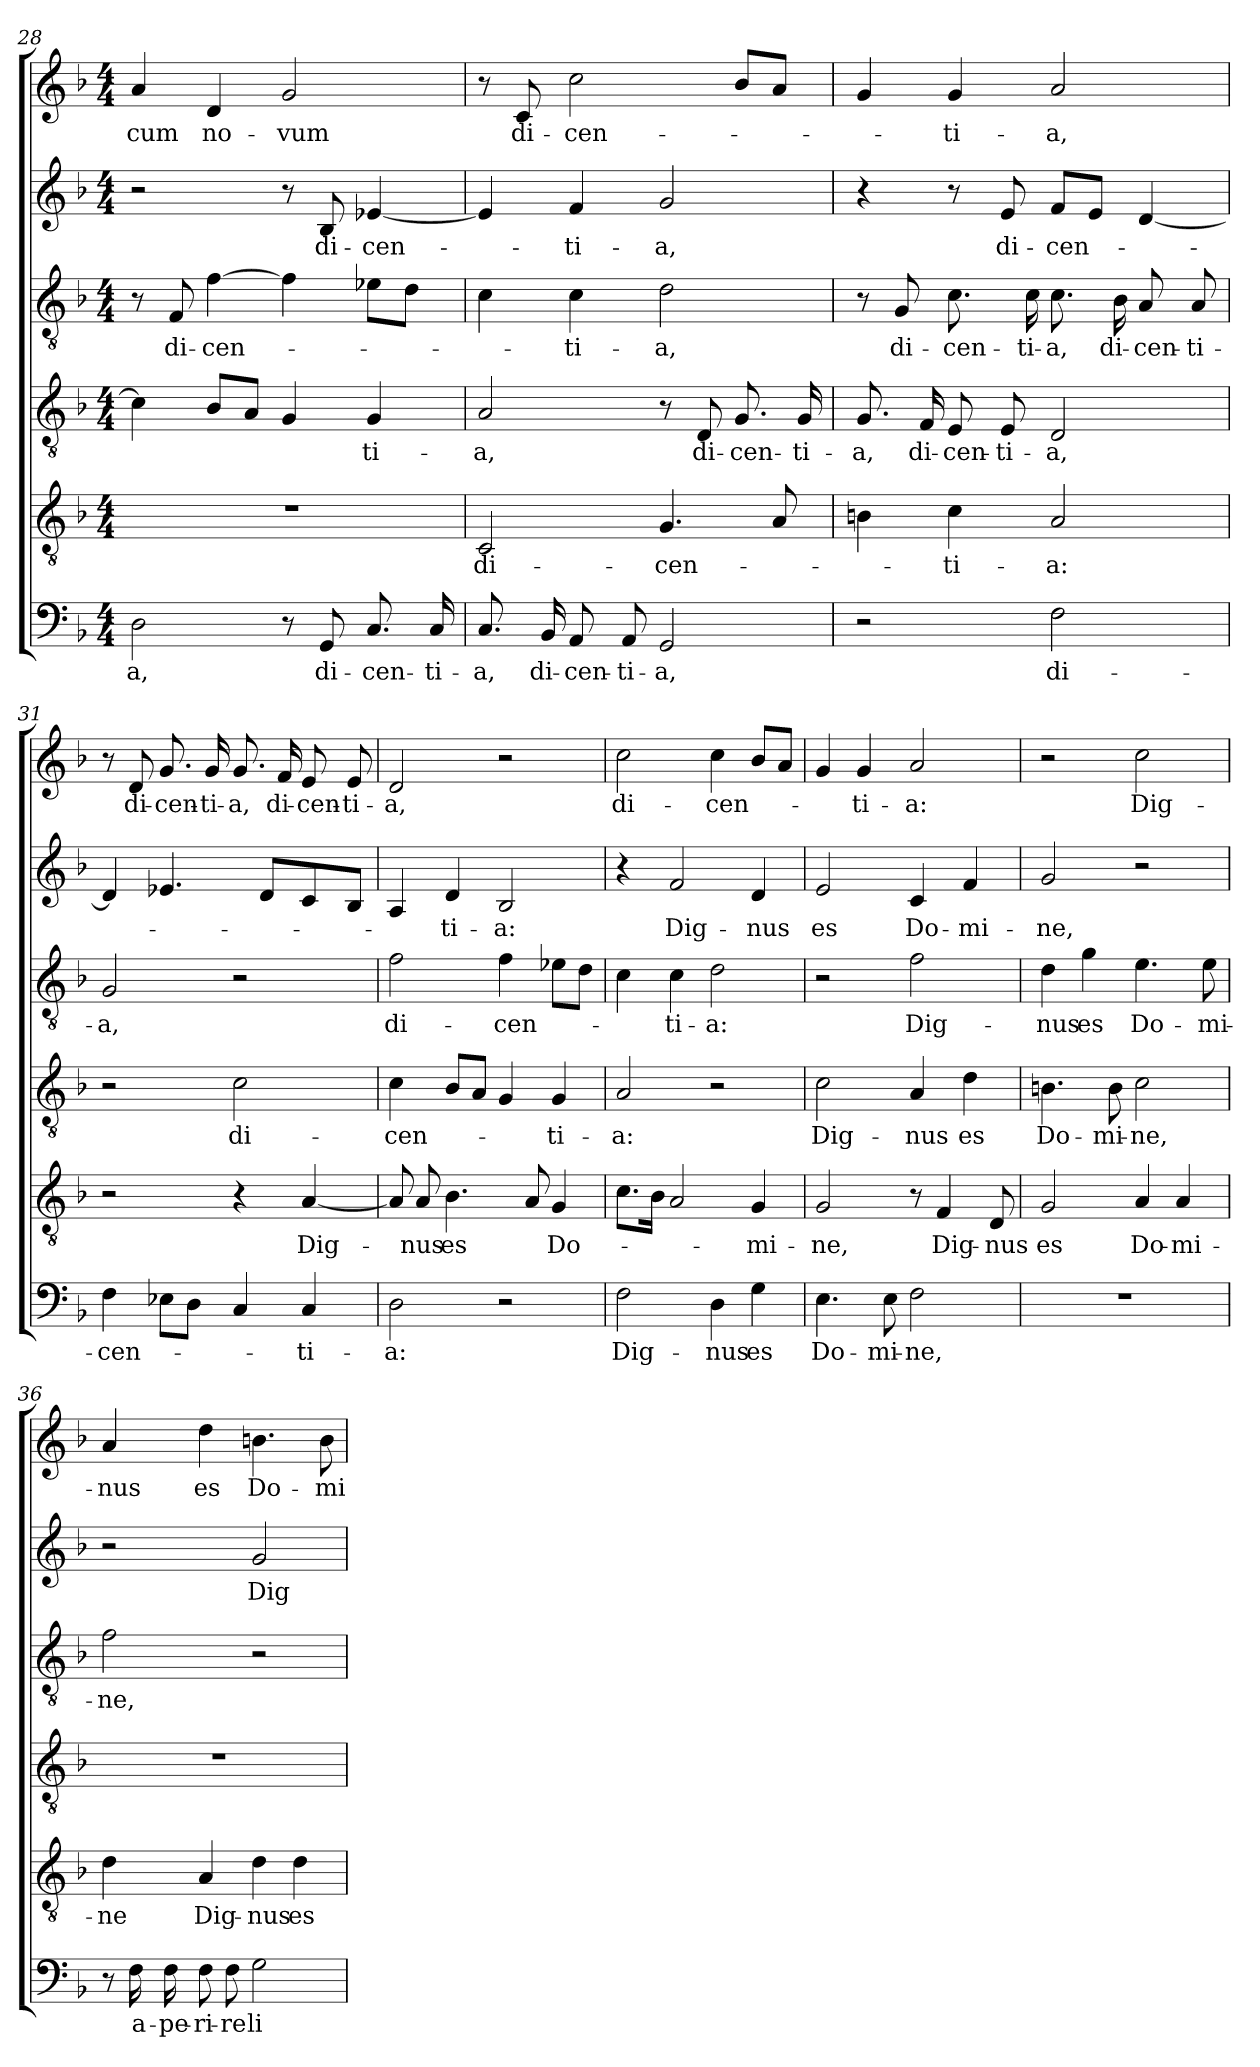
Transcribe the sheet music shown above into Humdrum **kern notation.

**kern	**text	**kern	**text	**kern	**text	**kern	**text	**kern	**text	**kern	**text
*part6	*part6	*part5	*part5	*part4	*part4	*part3	*part3	*part2	*part2	*part1	*part1
*staff6	*staff6	*staff5	*staff5	*staff4	*staff4	*staff3	*staff3	*staff2	*staff2	*staff1	*staff1
*clefF4	*	*clefGv2	*	*clefGv2	*	*clefGv2	*	*clefG2	*	*clefG2	*
*k[b-]	*	*k[b-]	*	*k[b-]	*	*k[b-]	*	*k[b-]	*	*k[b-]	*
*F:	*	*F:	*	*F:	*	*F:	*	*F:	*	*F:	*
*M4/4	*	*M4/4	*	*M4/4	*	*M4/4	*	*M4/4	*	*M4/4	*
=28	=28	=28	=28	=28	=28	=28	=28	=28	=28	=28	=28
2D\	-a,	1r	.	4c\]	.	8r	.	2r	.	4a/	-cum
.	.	.	.	.	.	8F/	di-	.	.	.	.
.	.	.	.	8B-/L	.	[4f\	-cen-	.	.	4d/	no-
.	.	.	.	8A/J	.	.	.	.	.	.	.
8r	.	.	.	4G/	.	4f\]	.	8r	.	2g/	-vum
8GG/	di-	.	.	.	.	.	.	8B-/	di-	.	.
8.C/	-cen-	.	.	4G/	-ti-	8e-X\L	.	[4e-X/	-cen-	.	.
.	.	.	.	.	.	8d\J	.	.	.	.	.
16C/	-ti-	.	.	.	.	.	.	.	.	.	.
!!LO:LB:g=z
=29	=29	=29	=29	=29	=29	=29	=29	=29	=29	=29	=29
8.C/	-a,	2C/	di-	2A/	-a,	4c\	.	4e-/]	.	8r	.
.	.	.	.	.	.	.	.	.	.	8c/	di-
16BB-/	di-	.	.	.	.	.	.	.	.	.	.
8AA/	-cen-	.	.	.	.	4c\	-ti-	4f/	-ti-	2cc\	-cen-
8AA/	-ti-	.	.	.	.	.	.	.	.	.	.
2GG/	-a,	4.G/	-cen-	8r	.	2d\	-a,	2g/	-a,	.	.
.	.	.	.	8D/	di-	.	.	.	.	.	.
.	.	.	.	8.G/	-cen-	.	.	.	.	8b-/L	.
.	.	8A/	.	.	.	.	.	.	.	8a/J	.
.	.	.	.	16G/	-ti-	.	.	.	.	.	.
=30	=30	=30	=30	=30	=30	=30	=30	=30	=30	=30	=30
2r	.	4Bn\	.	8.G/	-a,	8r	.	4r	.	4g/	.
.	.	.	.	.	.	8G/	di-	.	.	.	.
.	.	.	.	16F/	di-	.	.	.	.	.	.
.	.	4c\	-ti-	8E/	-cen-	8.c\	-cen-	8r	.	4g/	-ti-
.	.	.	.	8E/	-ti-	.	.	8e/	di-	.	.
.	.	.	.	.	.	16c\	-ti-	.	.	.	.
2F\	di-	2A/	-a:	2D/	-a,	8.c\	-a,	8f/L	-cen-	2a/	-a,
.	.	.	.	.	.	.	.	8e/J	.	.	.
.	.	.	.	.	.	16B-\	di-	.	.	.	.
.	.	.	.	.	.	8A/	-cen-	[4d/	.	.	.
.	.	.	.	.	.	8A/	-ti-	.	.	.	.
=31	=31	=31	=31	=31	=31	=31	=31	=31	=31	=31	=31
4F\	-cen-	2r	.	2r	.	2G/	-a,	4d/]	.	8r	.
.	.	.	.	.	.	.	.	.	.	8d/	di-
8E-X\L	.	.	.	.	.	.	.	4.e-X/	.	8.g/	-cen-
8D\J	.	.	.	.	.	.	.	.	.	.	.
.	.	.	.	.	.	.	.	.	.	16g/	-ti-
4C/	.	4r	.	2c\	di-	2r	.	.	.	8.g/	-a,
.	.	.	.	.	.	.	.	8d/L	.	.	.
.	.	.	.	.	.	.	.	.	.	16f/	di-
4C/	-ti-	[4A/	Dig-	.	.	.	.	8c/	.	8e/	-cen-
.	.	.	.	.	.	.	.	8B-/J	.	8e/	-ti-
=32	=32	=32	=32	=32	=32	=32	=32	=32	=32	=32	=32
2D\	-a:	8A/]	.	4c\	-cen-	2f\	di-	4A/	.	2d/	-a,
.	.	8A/	-nus	.	.	.	.	.	.	.	.
.	.	4.B-\	es	8B-/L	.	.	.	4d/	-ti-	.	.
.	.	.	.	8A/J	.	.	.	.	.	.	.
2r	.	.	.	4G/	.	4f\	-cen-	2B-/	-a:	2r	.
.	.	8A/	.	.	.	.	.	.	.	.	.
.	.	4G/	Do-	4G/	-ti-	8e-X\L	.	.	.	.	.
.	.	.	.	.	.	8d\J	.	.	.	.	.
!!LO:PB:g=z
=33	=33	=33	=33	=33	=33	=33	=33	=33	=33	=33	=33
2F\	Dig-	8.c\L	.	2A/	-a:	4c\	.	4r	.	2cc\	di-
.	.	16B-\Jk	.	.	.	.	.	.	.	.	.
.	.	2A/	.	.	.	4c\	-ti-	2f/	Dig-	.	.
4D\	-nus	.	.	2r	.	2d\	-a:	.	.	4cc\	-cen-
4G\	es	4G/	-mi-	.	.	.	.	4d/	-nus	8b-/L	.
.	.	.	.	.	.	.	.	.	.	8a/J	.
=34	=34	=34	=34	=34	=34	=34	=34	=34	=34	=34	=34
4.E\	Do-	2G/	-ne,	2c\	Dig-	2r	.	2e/	es	4g/	.
.	.	.	.	.	.	.	.	.	.	4g/	-ti-
8E\	-mi-	.	.	.	.	.	.	.	.	.	.
2F\	-ne,	8r	.	4A/	-nus	2f\	Dig-	4c/	Do-	2a/	-a:
.	.	4F/	Dig-	.	.	.	.	.	.	.	.
.	.	.	.	4d\	es	.	.	4f/	-mi-	.	.
.	.	8D/	-nus	.	.	.	.	.	.	.	.
=35	=35	=35	=35	=35	=35	=35	=35	=35	=35	=35	=35
1r	.	2G/	es	4.Bn\	Do-	4d\	-nus	2g/	-ne,	2r	.
.	.	.	.	.	.	4g\	es	.	.	.	.
.	.	.	.	8B\	-mi-	.	.	.	.	.	.
.	.	4A/	Do-	2c\	-ne,	4.e\	Do-	2r	.	2cc\	Dig-
.	.	4A/	-mi-	.	.	.	.	.	.	.	.
.	.	.	.	.	.	8e\	-mi-	.	.	.	.
=36	=36	=36	=36	=36	=36	=36	=36	=36	=36	=36	=36
8r	.	4d\	-ne	1r	.	2f\	-ne,	2r	.	4a/	-nus
16F\	a-	.	.	.	.	.	.	.	.	.	.
16F\	-pe-	.	.	.	.	.	.	.	.	.	.
8F\	-ri-	4A/	Dig-	.	.	.	.	.	.	4dd\	es
8F\	-re	.	.	.	.	.	.	.	.	.	.
2G\	li-	4d\	-nus	.	.	2r	.	2g/	Dig-	4.bn\	Do-
.	.	4d\	es	.	.	.	.	.	.	.	.
.	.	.	.	.	.	.	.	.	.	8b\	-mi-
=	=	=	=	=	=	=	=	=	=	=	=
*-	*-	*-	*-	*-	*-	*-	*-	*-	*-	*-	*-
